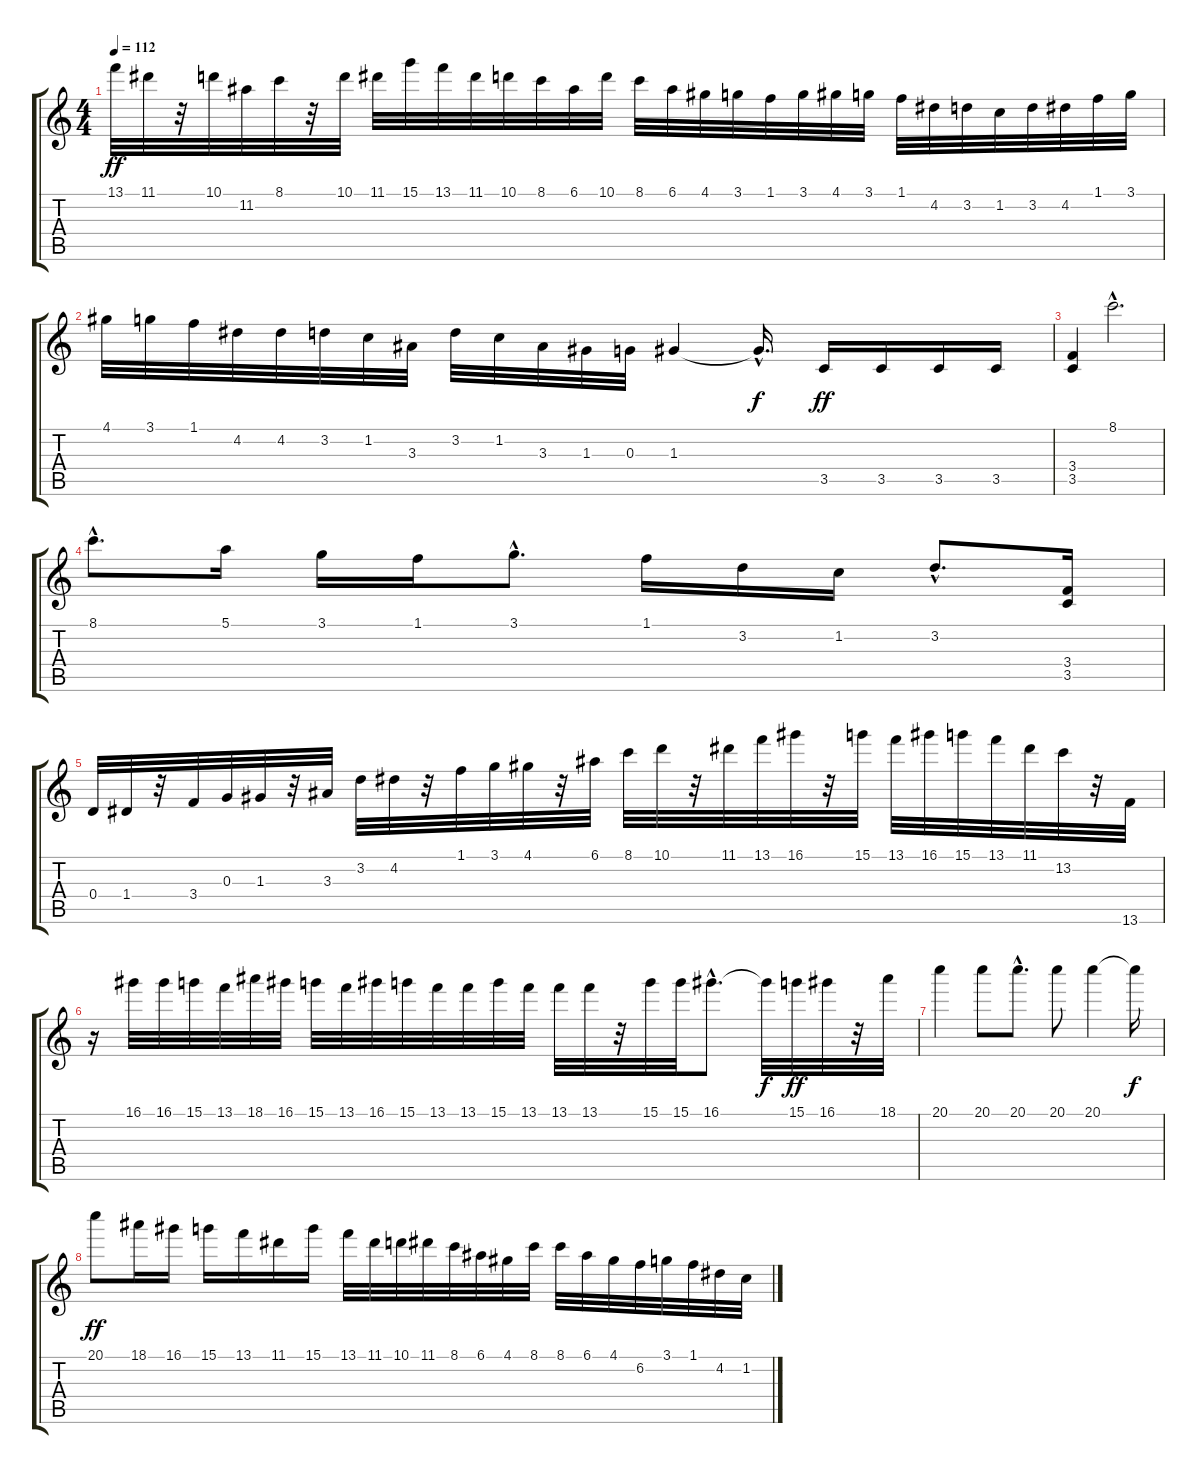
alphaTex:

\track "" {instrument distortionguitar}
\staff {score tabs}
\tuning (E4 B3 G3 D3 A2 E2) {hide}
\ts (4 4)
\tempo 112
\clef g2
\ks c
13.1.32{dy ff} 11.1.32 r.32 10.1.32 11.2.32 8.1.32 r.32 10.1.32 11.1.32 15.1.32 13.1.32 11.1.32 10.1.32 8.1.32 6.1.32 10.1.32 8.1.32 6.1.32 4.1.32 3.1.32 1.1.32 3.1.32 4.1.32 3.1.32 1.1.32 4.2.32 3.2.32 1.2.32 3.2.32 4.2.32 1.1.32 3.1.32 |
4.1.32 3.1.32 1.1.32 4.2.32 4.2.32 3.2.32 1.2.32 3.3.32 3.2.32 1.2.32 3.3.32 1.3.32 0.3.32 1.3.4 1.3{hac t}.16{d dy f} 3.5.16{dy ff} 3.5.16 3.5.16 3.5.16 |
(3.4 3.5).4 8.1{hac}.2{d} |
8.1{hac}.8{d} 5.1.16 3.1.16 1.1.16 3.1{hac}.8{d} 1.1.16 3.2.16 1.2.16 3.2{hac}.8{d} (3.4 3.5).16 |
0.4.32 1.4.32 r.32 3.4.32 0.3.32 1.3.32 r.32 3.3.32 3.2.32 4.2.32 r.32 1.1.32 3.1.32 4.1.32 r.32 6.1.32 8.1.32 10.1.32 r.32 11.1.32 13.1.32 16.1.32 r.32 15.1.32 13.1.32 16.1.32 15.1.32 13.1.32 11.1.32 13.2.32 r.32 13.6.32 |
r.16 16.1.32 16.1.32 15.1.32 13.1.32 18.1.32 16.1.32 15.1.32 13.1.32 16.1.32 15.1.32 13.1.32 13.1.32 15.1.32 13.1.32 13.1.32 13.1.32 r.32 15.1.32 15.1.32 16.1{hac}.8{d} 16.1{t}.32{dy f} 15.1.32{dy ff} 16.1.32 r.32 18.1.32 |
20.1.4 20.1.8 20.1{hac}.8{d} 20.1.8 20.1.4 20.1{t}.16{dy f} |
20.1.8{dy ff} 18.1.16 16.1.16 15.1.16 13.1.16 11.1.16 15.1.16 13.1.32 11.1.32 10.1.32 11.1.32 8.1.32 6.1.32 4.1.32 8.1.32 8.1.32 6.1.32 4.1.32 6.2.32 3.1.32 1.1.32 4.2.32 1.2.32
